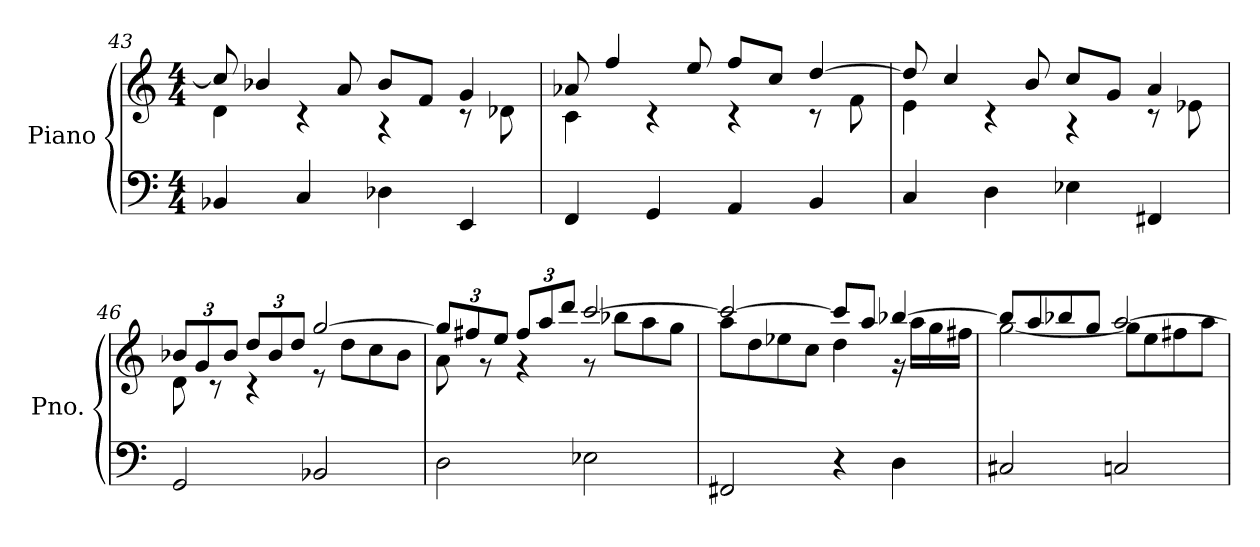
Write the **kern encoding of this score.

**kern	**kern
*part1	*part1
*staff2	*staff1
*I"Piano	*
*I'Pno.	*
*clefF4	*clefG2
*k[]	*k[]
*M4/4	*M4/4
=43	=43
*	*^
4BB-X/	8cc/]	4d\
.	4b-X/	.
4C/	.	4r
.	8a/	.
4D-X\	8b-/L	4r
.	8f/J	.
4EE/	4g/	8r
.	.	8d-X\
=44	=44	=44
4FF/	8a-X/	4c\
.	4ff/	.
4GG/	.	4r
.	8ee/	.
4AA/	8ff/L	4r
.	8cc/J	.
4BB/	[4dd/	8r
.	.	8f\
=45	=45	=45
4C/	8dd/]	4e\
.	4cc/	.
4D\	.	4r
.	8b/	.
4E-X\	8cc/L	4r
.	8g/J	.
4FF#X/	4a/	8r
.	.	8e-X\
=46	=46	=46
*	*Xbrackettup	*
2GG/	12b-X/L	8d\
.	12g/	.
.	.	8r
.	12b-/J	.
.	12dd/L	4r
.	12b-/	.
.	12dd/J	.
2BB-X/	[2gg/	8r
.	.	8dd\L
.	.	8cc\
.	.	8b-\J
=47	=47	=47
2D\	12gg/L]	8a\
.	12ff#X/	.
.	.	8r
.	12ee/J	.
.	12ff#/L	4r
.	12aa/	.
.	12ddd/J	.
2E-X\	[2ccc/	8r
.	.	8bb-X\L
.	.	8aa\
.	.	8gg\J
=48	=48	=48
2FF#X/	2ccc/_	8aa\L
.	.	8dd\
.	.	8ee-X\
.	.	8cc\J
4r	8ccc/L]	4dd\
.	8aa/J	.
4D\	[4bb-X/	16r
.	.	16aa\LL
.	.	16gg\
.	.	16ff#X\JJ
=49	=49	=49
2C#X/	8bb-/L]	[2gg\
.	8aa/	.
.	8bb-X/	.
.	8gg/J	.
2Cn/	[2aa/	8gg\L]
.	.	8ee\
.	.	8ff#X\
.	.	8aa\J
*	*v	*v
=	=
*-	*-
